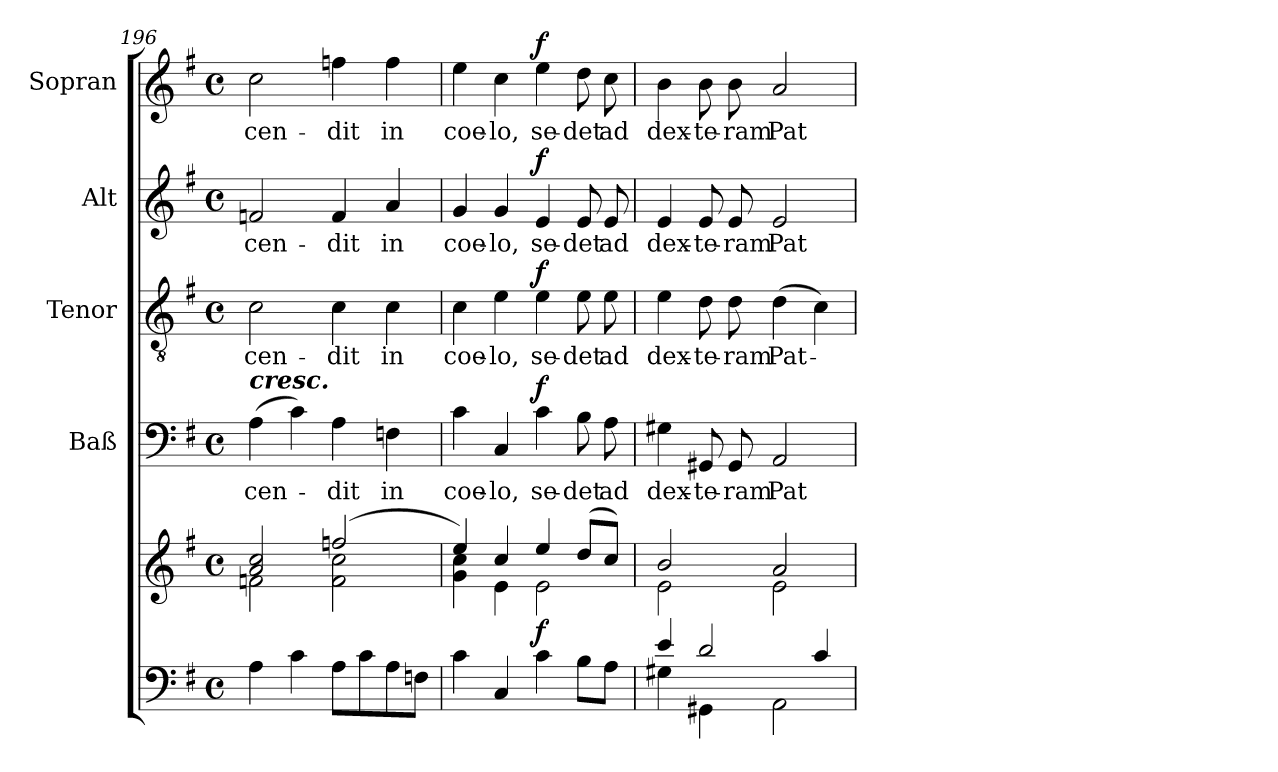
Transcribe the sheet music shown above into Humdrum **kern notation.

**kern	**kern	**dynam	**kern	**text	**dynam	**kern	**text	**dynam	**kern	**text	**dynam	**kern	**text	**dynam
*part5	*part5	*part5	*part4	*part4	*part4	*part3	*part3	*part3	*part2	*part2	*part2	*part1	*part1	*part1
*staff6	*staff5	*staff5/6	*staff4	*staff4	*staff4	*staff3	*staff3	*staff3	*staff2	*staff2	*staff2	*staff1	*staff1	*staff1
*	*	*	*I"Baß	*	*	*I"Tenor	*	*	*I"Alt	*	*	*I"Sopran	*	*
*	*	*	*I'Baß	*	*	*I'Ten	*	*	*I'Alt	*	*	*I'Sop	*	*
!!LO:LB:g=z
*clefF4	*clefG2	*	*clefF4	*	*	*clefGv2	*	*	*clefG2	*	*	*clefG2	*	*
*k[f#]	*k[f#]	*	*k[f#]	*	*	*k[f#]	*	*	*k[f#]	*	*	*k[f#]	*	*
*G:	*G:	*	*G:	*	*	*G:	*	*	*G:	*	*	*G:	*	*
*M4/4	*M4/4	*	*M4/4	*	*	*M4/4	*	*	*M4/4	*	*	*M4/4	*	*
*met(c)	*met(c)	*	*met(c)	*	*	*met(c)	*	*	*met(c)	*	*	*met(c)	*	*
=196	=196	=196	=196	=196	=196	=196	=196	=196	=196	=196	=196	=196	=196	=196
*	*^	*	*	*	*	*	*	*	*	*	*	*	*	*
!	!	!	!	!LO:TX:a:Bi:t=cresc.	!	!	!	!	!	!	!	!	!	!	!
!	!	!	!	!	!LO:LY:b	!	!	!LO:LY:b	!	!	!LO:LY:b	!	!	!LO:LY:b	!
4A\	2a/ 2cc/	2fn\	.	(>4A\	-cen-	.	2c\	-cen-	.	2fn/	-cen-	.	2cc\	-cen-	.
4c\	.	.	.	4c\)	.	.	.	.	.	.	.	.	.	.	.
!	!	!	!	!	!LO:LY:b	!	!	!LO:LY:b	!	!	!LO:LY:b	!	!	!LO:LY:b	!
8A\L	(2ffn/	2f\ 2cc\	.	4A\	-dit	.	4c\	-dit	.	4f/	-dit	.	4ffn\	-dit	.
8c\	.	.	.	.	.	.	.	.	.	.	.	.	.	.	.
!	!	!	!	!	!LO:LY:b	!	!	!LO:LY:b	!	!	!LO:LY:b	!	!	!LO:LY:b	!
8A\	.	.	.	4Fn\	in	.	4c\	in	.	4a/	in	.	4ff\	in	.
8Fn\J	.	.	.	.	.	.	.	.	.	.	.	.	.	.	.
=197	=197	=197	=197	=197	=197	=197	=197	=197	=197	=197	=197	=197	=197	=197	=197
!	!	!	!	!	!LO:LY:b	!	!	!LO:LY:b	!	!	!LO:LY:b	!	!	!LO:LY:b	!
4c\	4ee/)	4g\ 4cc\	.	4c\	coe-	.	4c\	coe-	.	4g/	coe-	.	4ee\	coe-	.
!	!	!	!	!	!LO:LY:b	!	!	!LO:LY:b	!	!	!LO:LY:b	!	!	!LO:LY:b	!
4C/	4cc/	4e\	.	4C/	-lo,	.	4e\	-lo,	.	4g/	-lo,	.	4cc\	-lo,	.
!	!	!	!LO:DY:b	!	!LO:LY:b	!LO:DY:a	!	!LO:LY:b	!LO:DY:a	!	!LO:LY:b	!LO:DY:a	!	!LO:LY:b	!LO:DY:a
4c\	4ee/	2e\	f	4c\	se-	f	4e\	se-	f	4e/	se-	f	4ee\	se-	f
!	!	!	!	!	!LO:LY:b	!	!	!LO:LY:b	!	!	!LO:LY:b	!	!	!LO:LY:b	!
8B\L	(<8dd/L	.	.	8B\	-det	.	8e\	-det	.	8e/	-det	.	8dd\	-det	.
!	!	!	!	!	!LO:LY:b	!	!	!LO:LY:b	!	!	!LO:LY:b	!	!	!LO:LY:b	!
8A\J	8cc/J)	.	.	8A\	ad	.	8e\	ad	.	8e/	ad	.	8cc\	ad	.
=198	=198	=198	=198	=198	=198	=198	=198	=198	=198	=198	=198	=198	=198	=198	=198
*^	*	*	*	*	*	*	*	*	*	*	*	*	*	*	*
!	!	!	!	!	!	!LO:LY:b	!	!	!LO:LY:b	!	!	!LO:LY:b	!	!	!LO:LY:b	!
4e/	4G#X\	2b/	2e\	.	4G#X\	dex-	.	4e\	dex-	.	4e/	dex-	.	4b\	dex-	.
!	!	!	!	!	!	!LO:LY:b	!	!	!LO:LY:b	!	!	!LO:LY:b	!	!	!LO:LY:b	!
2d/	4GG#X\	.	.	.	8GG#X/	-te-	.	8d\	-te-	.	8e/	-te-	.	8b\	-te-	.
!	!	!	!	!	!	!LO:LY:b	!	!	!LO:LY:b	!	!	!LO:LY:b	!	!	!LO:LY:b	!
.	.	.	.	.	8GG#/	-ram	.	8d\	-ram	.	8e/	-ram	.	8b\	-ram	.
!	!	!	!	!	!	!LO:LY:b	!	!	!LO:LY:b	!	!	!LO:LY:b	!	!	!LO:LY:b	!
.	2AA\	2a/	2e\	.	2AA/	Pat-	.	(>4d\	Pat-	.	2e/	Pat-	.	2a/	Pat-	.
4c/	.	.	.	.	.	.	.	4c\)	.	.	.	.	.	.	.	.
*v	*v	*	*	*	*	*	*	*	*	*	*	*	*	*	*	*
*	*v	*v	*	*	*	*	*	*	*	*	*	*	*	*	*
=	=	=	=	=	=	=	=	=	=	=	=	=	=	=
*-	*-	*-	*-	*-	*-	*-	*-	*-	*-	*-	*-	*-	*-	*-
